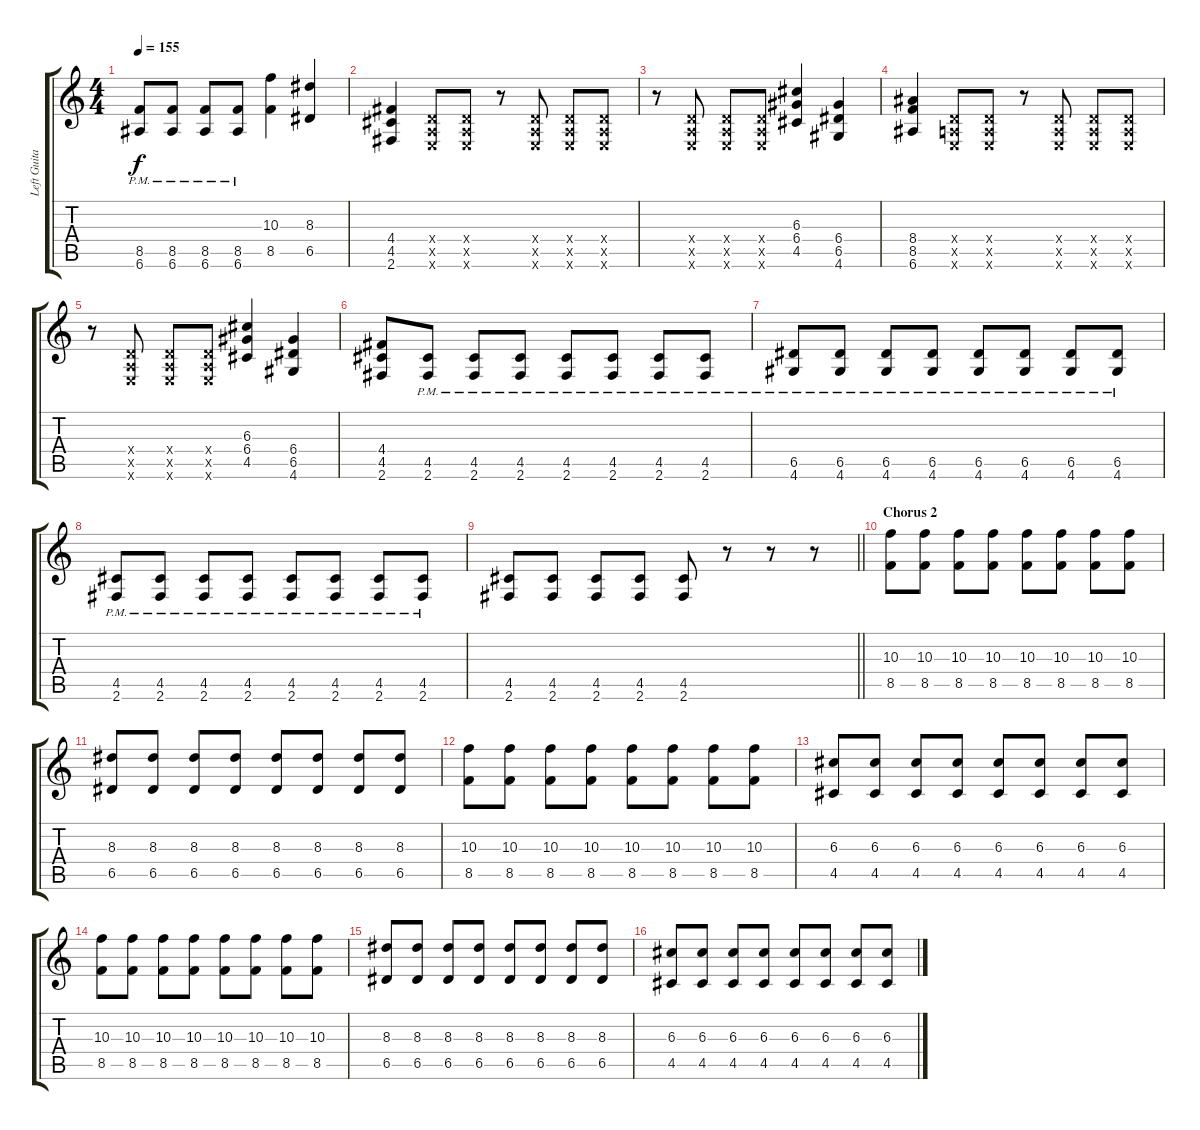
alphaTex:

\track ("Left Guitar (lead)" "Left Guita") {instrument distortionguitar}
\staff {score tabs}
\tuning (E4 B3 G3 D3 A2 E2) {hide}
\ts (4 4)
\tempo 155
\clef g2
\ks c
(8.5{pm} 6.6{pm}).8{dy f} (8.5{pm} 6.6{pm}).8 (8.5{pm} 6.6{pm}).8 (8.5{pm} 6.6{pm}).8 (10.3 8.5).4 (8.3 6.5).4 |
(4.4 4.5 2.6).4 (0.4{x} 0.5{x} 0.6{x}).8 (0.4{x} 0.5{x} 0.6{x}).8 r.8 (0.4{x} 0.5{x} 0.6{x}).8 (0.4{x} 0.5{x} 0.6{x}).8 (0.4{x} 0.5{x} 0.6{x}).8 |
r.8 (0.4{x} 0.5{x} 0.6{x}).8 (0.4{x} 0.5{x} 0.6{x}).8 (0.4{x} 0.5{x} 0.6{x}).8 (6.3 6.4 4.5).4 (6.4 6.5 4.6).4 |
(8.4 8.5 6.6).4 (0.4{x} 0.5{x} 0.6{x}).8 (0.4{x} 0.5{x} 0.6{x}).8 r.8 (0.4{x} 0.5{x} 0.6{x}).8 (0.4{x} 0.5{x} 0.6{x}).8 (0.4{x} 0.5{x} 0.6{x}).8 |
r.8 (0.4{x} 0.5{x} 0.6{x}).8 (0.4{x} 0.5{x} 0.6{x}).8 (0.4{x} 0.5{x} 0.6{x}).8 (6.3 6.4 4.5).4 (6.4 6.5 4.6).4 |
(4.4 4.5 2.6).8 (4.5 2.6{pm}).8 (4.5{pm} 2.6{pm}).8 (4.5{pm} 2.6{pm}).8 (4.5{pm} 2.6{pm}).8 (4.5{pm} 2.6{pm}).8 (4.5{pm} 2.6{pm}).8 (4.5{pm} 2.6{pm}).8 |
(6.5{pm} 4.6{pm}).8 (6.5{pm} 4.6{pm}).8 (6.5{pm} 4.6{pm}).8 (6.5{pm} 4.6{pm}).8 (6.5{pm} 4.6{pm}).8 (6.5{pm} 4.6{pm}).8 (6.5{pm} 4.6{pm}).8 (6.5{pm} 4.6{pm}).8 |
(4.5 2.6{pm}).8 (4.5{pm} 2.6{pm}).8 (4.5{pm} 2.6{pm}).8 (4.5{pm} 2.6{pm}).8 (4.5 2.6{pm}).8 (4.5{pm} 2.6{pm}).8 (4.5{pm} 2.6{pm}).8 (4.5{pm} 2.6{pm}).8 |
\barLineRight lightlight
(4.5 2.6).8 (4.5 2.6).8 (4.5 2.6).8 (4.5 2.6).8 (4.5 2.6).8 r.8 r.8 r.8 |
\section ("" "Chorus 2")
(10.3 8.5).8 (10.3 8.5).8 (10.3 8.5).8 (10.3 8.5).8 (10.3 8.5).8 (10.3 8.5).8 (10.3 8.5).8 (10.3 8.5).8 |
(8.3 6.5).8 (8.3 6.5).8 (8.3 6.5).8 (8.3 6.5).8 (8.3 6.5).8 (8.3 6.5).8 (8.3 6.5).8 (8.3 6.5).8 |
(10.3 8.5).8 (10.3 8.5).8 (10.3 8.5).8 (10.3 8.5).8 (10.3 8.5).8 (10.3 8.5).8 (10.3 8.5).8 (10.3 8.5).8 |
(6.3 4.5).8 (6.3 4.5).8 (6.3 4.5).8 (6.3 4.5).8 (6.3 4.5).8 (6.3 4.5).8 (6.3 4.5).8 (6.3 4.5).8 |
(10.3 8.5).8 (10.3 8.5).8 (10.3 8.5).8 (10.3 8.5).8 (10.3 8.5).8 (10.3 8.5).8 (10.3 8.5).8 (10.3 8.5).8 |
(8.3 6.5).8 (8.3 6.5).8 (8.3 6.5).8 (8.3 6.5).8 (8.3 6.5).8 (8.3 6.5).8 (8.3 6.5).8 (8.3 6.5).8 |
(6.3 4.5).8 (6.3 4.5).8 (6.3 4.5).8 (6.3 4.5).8 (6.3 4.5).8 (6.3 4.5).8 (6.3 4.5).8 (6.3 4.5).8
